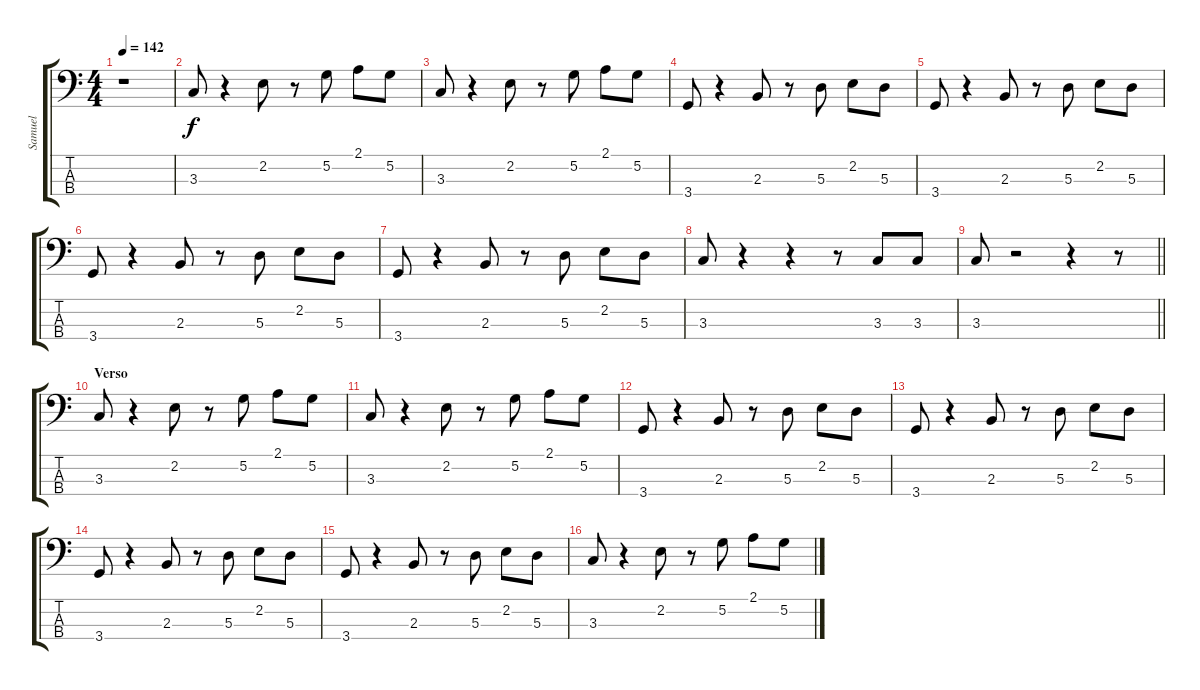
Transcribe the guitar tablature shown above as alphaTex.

\track ("Samuel" "Samuel") {instrument slapbass1}
\staff {score tabs}
\tuning (G2 D2 A1 E1) {hide}
\ts (4 4)
\tempo 142
\clef f4
\ks c
r.1{dy f instrument slapbass1} |
3.3.8 r.4 2.2.8 r.8 5.2.8 2.1.8 5.2.8 |
3.3.8 r.4 2.2.8 r.8 5.2.8 2.1.8 5.2.8 |
3.4.8 r.4 2.3.8 r.8 5.3.8 2.2.8 5.3.8 |
3.4.8 r.4 2.3.8 r.8 5.3.8 2.2.8 5.3.8 |
3.4.8 r.4 2.3.8 r.8 5.3.8 2.2.8 5.3.8 |
3.4.8 r.4 2.3.8 r.8 5.3.8 2.2.8 5.3.8 |
3.3.8 r.4 r.4 r.8 3.3.8 3.3.8 |
\barLineRight lightlight
3.3.8 r.2 r.4 r.8 |
\section ("" "Verso")
3.3.8 r.4 2.2.8 r.8 5.2.8 2.1.8 5.2.8 |
3.3.8 r.4 2.2.8 r.8 5.2.8 2.1.8 5.2.8 |
3.4.8 r.4 2.3.8 r.8 5.3.8 2.2.8 5.3.8 |
3.4.8 r.4 2.3.8 r.8 5.3.8 2.2.8 5.3.8 |
3.4.8 r.4 2.3.8 r.8 5.3.8 2.2.8 5.3.8 |
3.4.8 r.4 2.3.8 r.8 5.3.8 2.2.8 5.3.8 |
3.3.8 r.4 2.2.8 r.8 5.2.8 2.1.8 5.2.8
